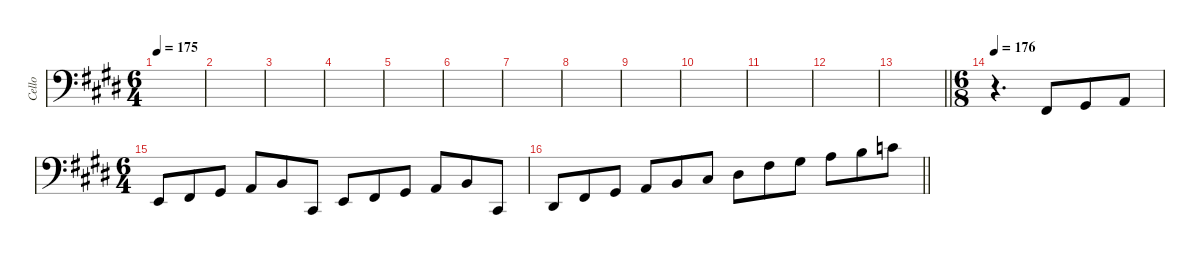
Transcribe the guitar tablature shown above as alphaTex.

\defaultSystemsLayout 4
\hideDynamics
\bracketExtendMode nobrackets
\firstSystemTrackNameMode fullname
\otherSystemsTrackNameMode fullname
\otherSystemsTrackNameOrientation horizontal
\track ("Cello" "vlc.") {solo instrument stringensemble2}
\staff {score}
\tuning (A3 D3 G2 C2)
\ts (6 4)
\tempo 175
\clef f4
\ks e
|
|
|
|
|
|
|
|
|
|
|
|
\barLineRight lightlight
|
\ts (6 8)
\beaming (8 3 3 3 3)
\tempo 176
r.4{d beam Down} 6.4{acc #}.8{beam Up} 8.4{acc #}.8{beam Up} 9.4{acc forcenatural}.8{beam Up} |
\ts (6 4)
\beaming (8 3 3 3 3)
4.4{acc forcenatural}.8{beam Up} 6.4{acc #}.8{beam Up} 8.4{acc #}.8{beam Up beam split} 9.4{acc forcenatural}.8{beam Up} 11.4{acc forcenatural}.8{beam Up} 1.4{acc #}.8{beam Up} 4.4{acc forcenatural}.8{beam Up} 6.4{acc #}.8{beam Up} 8.4{acc #}.8{beam Up beam split} 9.4{acc forcenatural}.8{beam Up} 11.4{acc forcenatural}.8{beam Up} 1.4{acc #}.8{beam Up} |
\barLineRight lightlight
3.4{acc #}.8{beam Up} 6.4{acc #}.8{beam Up} 8.4{acc #}.8{beam Up beam split} 9.4{acc forcenatural}.8{beam Up} 11.4{acc forcenatural}.8{beam Up} 13.4{acc #}.8{beam Up} 15.4{acc #}.8{beam Down} 18.4{acc #}.8{beam Down} 20.4{acc #}.8{beam Down beam split} 21.4{acc forcenatural}.8{beam Down} 23.4{acc forcenatural}.8{beam Down} 24.4{acc forcenatural}.8{beam Down}
